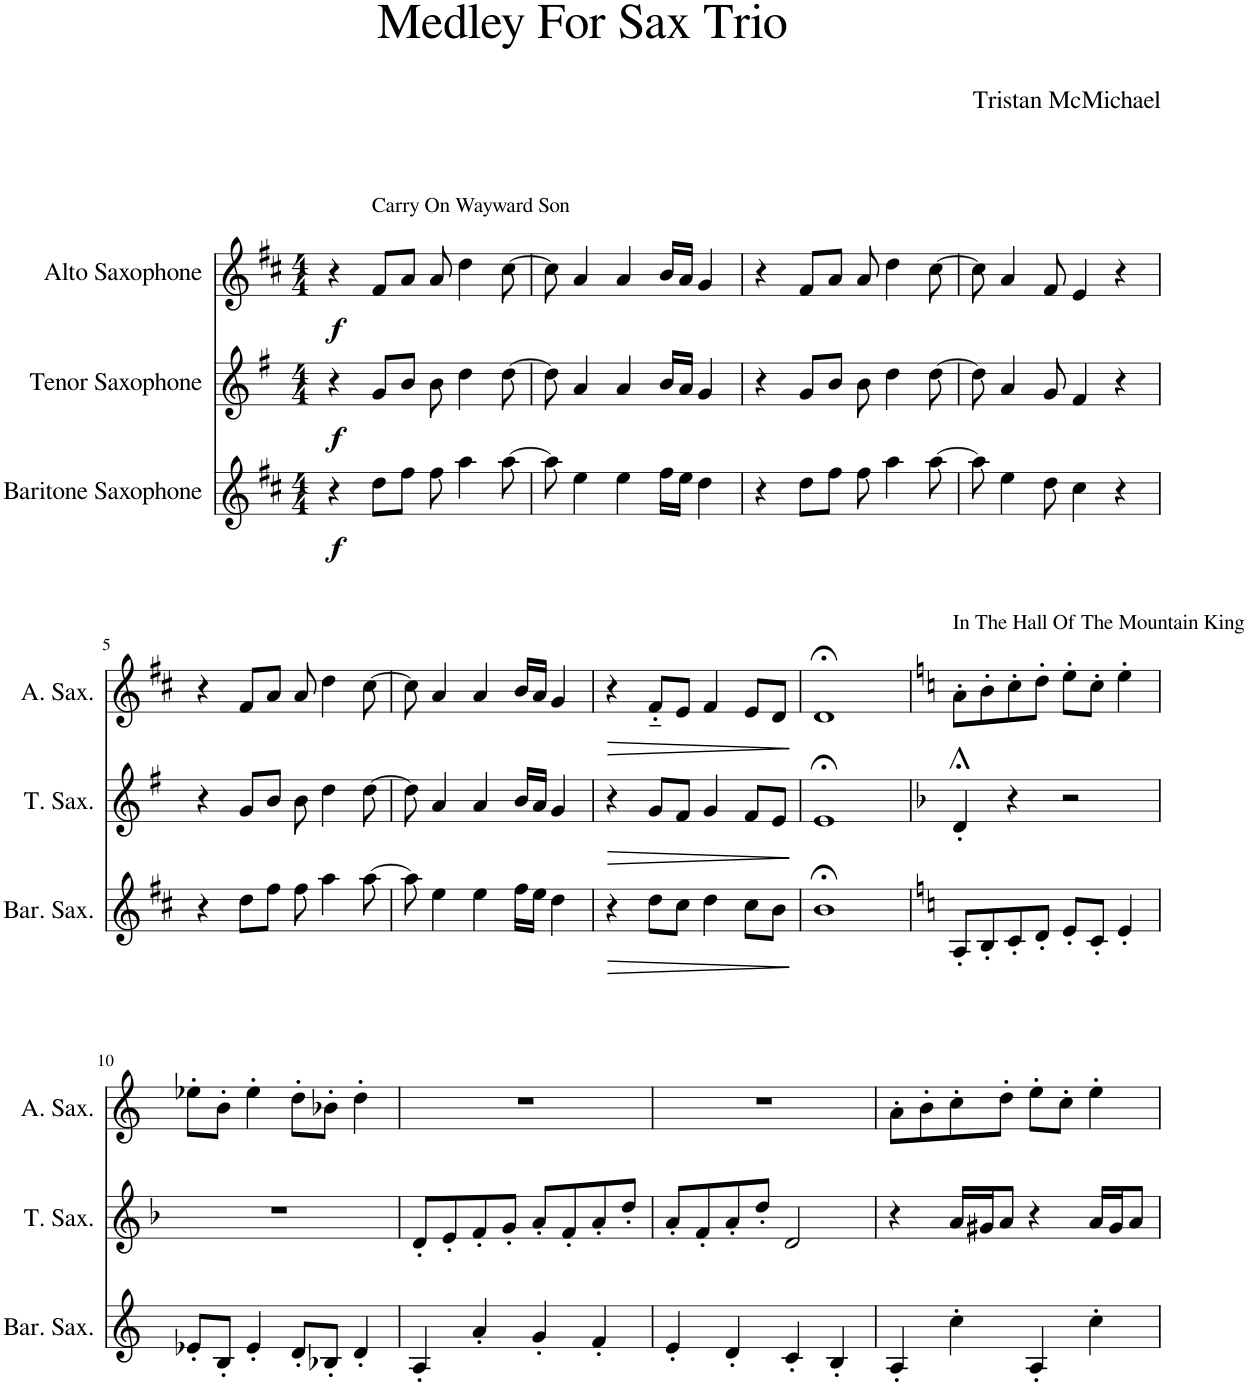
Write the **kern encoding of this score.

**kern	**dynam	**kern	**dynam	**kern	**dynam
*part3	*part3	*part2	*part2	*part1	*part1
*staff3	*staff3	*staff2	*staff2	*staff1	*staff1
*I"Baritone Saxophone	*	*I"Tenor Saxophone	*	*I"Alto Saxophone	*
*I'Bar. Sax.	*	*I'T. Sax.	*	*I'A. Sax.	*
*clefG2	*	*clefG2	*	*clefG2	*
*Trd12c21	*	*Trd8c14	*	*Trd5c9	*
*k[f#c#]	*	*k[f#]	*	*k[f#c#]	*
*M4/4	*	*M4/4	*	*M4/4	*
=1	=1	=1	=1	=1	=1
!	!LO:DY:b	!	!LO:DY:b	!	!LO:DY:b
4r	f	4r	f	4r	f
!	!	!	!	!LO:TX:a:t=Carry On Wayward Son	!
8dd\L	.	8g/L	.	8f#/L	.
8ff#\J	.	8b/J	.	8a/J	.
8ff#\	.	8b\	.	8a/	.
4aa\	.	4dd\	.	4dd\	.
[8aa\	.	[8dd\	.	[8cc#\	.
=2	=2	=2	=2	=2	=2
8aa\]	.	8dd\]	.	8cc#\]	.
4ee\	.	4a/	.	4a/	.
4ee\	.	4a/	.	4a/	.
16ff#\LL	.	16b/LL	.	16b/LL	.
16ee\JJ	.	16a/JJ	.	16a/JJ	.
4dd\	.	4g/	.	4g/	.
=3	=3	=3	=3	=3	=3
4r	.	4r	.	4r	.
8dd\L	.	8g/L	.	8f#/L	.
8ff#\J	.	8b/J	.	8a/J	.
8ff#\	.	8b\	.	8a/	.
4aa\	.	4dd\	.	4dd\	.
[8aa\	.	[8dd\	.	[8cc#\	.
=4	=4	=4	=4	=4	=4
8aa\]	.	8dd\]	.	8cc#\]	.
4ee\	.	4a/	.	4a/	.
8dd\	.	8g/	.	8f#/	.
4cc#\	.	4f#/	.	4e/	.
4r	.	4r	.	4r	.
!!LO:LB:g=z
=5	=5	=5	=5	=5	=5
4r	.	4r	.	4r	.
8dd\L	.	8g/L	.	8f#/L	.
8ff#\J	.	8b/J	.	8a/J	.
8ff#\	.	8b\	.	8a/	.
4aa\	.	4dd\	.	4dd\	.
[8aa\	.	[8dd\	.	[8cc#\	.
=6	=6	=6	=6	=6	=6
8aa\]	.	8dd\]	.	8cc#\]	.
4ee\	.	4a/	.	4a/	.
4ee\	.	4a/	.	4a/	.
16ff#\LL	.	16b/LL	.	16b/LL	.
16ee\JJ	.	16a/JJ	.	16a/JJ	.
4dd\	.	4g/	.	4g/	.
=7	=7	=7	=7	=7	=7
!	!LO:HP:b	!	!LO:HP:b	!	!LO:HP:b
4r	>	4r	>	4r	>
8dd\L	.	8g/L	.	8f#'~/L	.
8cc#\J	.	8f#/J	.	8e/J	.
4dd\	.	4g/	.	4f#/	.
8cc#\L	.	8f#/L	.	8e/L	.
8b\J	.	8e/J	.	8d/J	.
.	]	.	]	.	]
=8	=8	=8	=8	=8	=8
1b;<	.	1e;<	.	1d;<	.
=9	=9	=9	=9	=9	=9
*k[]	*	*k[b-]	*	*k[]	*
!	!	!	!	!LO:TX:a:t=In The Hall Of The Mountain King	!
8A'/L	.	4d;<'/	.	8a'\L	.
8B'/	.	.	.	8b'\	.
8c'/	.	4r	.	8cc'\	.
8d'/J	.	.	.	8dd'\J	.
8e'/L	.	2r	.	8ee'\L	.
8c'/J	.	.	.	8cc'\J	.
4e'/	.	.	.	4ee'\	.
!!LO:LB:g=z
=10	=10	=10	=10	=10	=10
8e-X'/L	.	1r	.	8ee-X'\L	.
8B'/J	.	.	.	8b'\J	.
4e-'/	.	.	.	4ee-'\	.
8d'/L	.	.	.	8dd'\L	.
8B-X'/J	.	.	.	8b-X'\J	.
4d'/	.	.	.	4dd'\	.
=11	=11	=11	=11	=11	=11
4A'/	.	8d'/L	.	1r	.
.	.	8e'/	.	.	.
4a'/	.	8f'/	.	.	.
.	.	8g'/J	.	.	.
4g'/	.	8a'/L	.	.	.
.	.	8f'/	.	.	.
4f'/	.	8a'/	.	.	.
.	.	8dd'/J	.	.	.
=12	=12	=12	=12	=12	=12
4e'/	.	8a'/L	.	1r	.
.	.	8f'/	.	.	.
4d'/	.	8a'/	.	.	.
.	.	8dd'/J	.	.	.
4c'/	.	2d/	.	.	.
4B'/	.	.	.	.	.
=13	=13	=13	=13	=13	=13
4A'/	.	4r	.	8a'\L	.
.	.	.	.	8b'\	.
4cc'\	.	16a/LL	.	8cc'\	.
.	.	16g#X/J	.	.	.
.	.	8a/J	.	8dd'\J	.
4A'/	.	4r	.	8ee'\L	.
.	.	.	.	8cc'\J	.
4cc'\	.	16a/LL	.	4ee'\	.
.	.	16g#/J	.	.	.
.	.	8a/J	.	.	.
=	=	=	=	=	=
*-	*-	*-	*-	*-	*-
